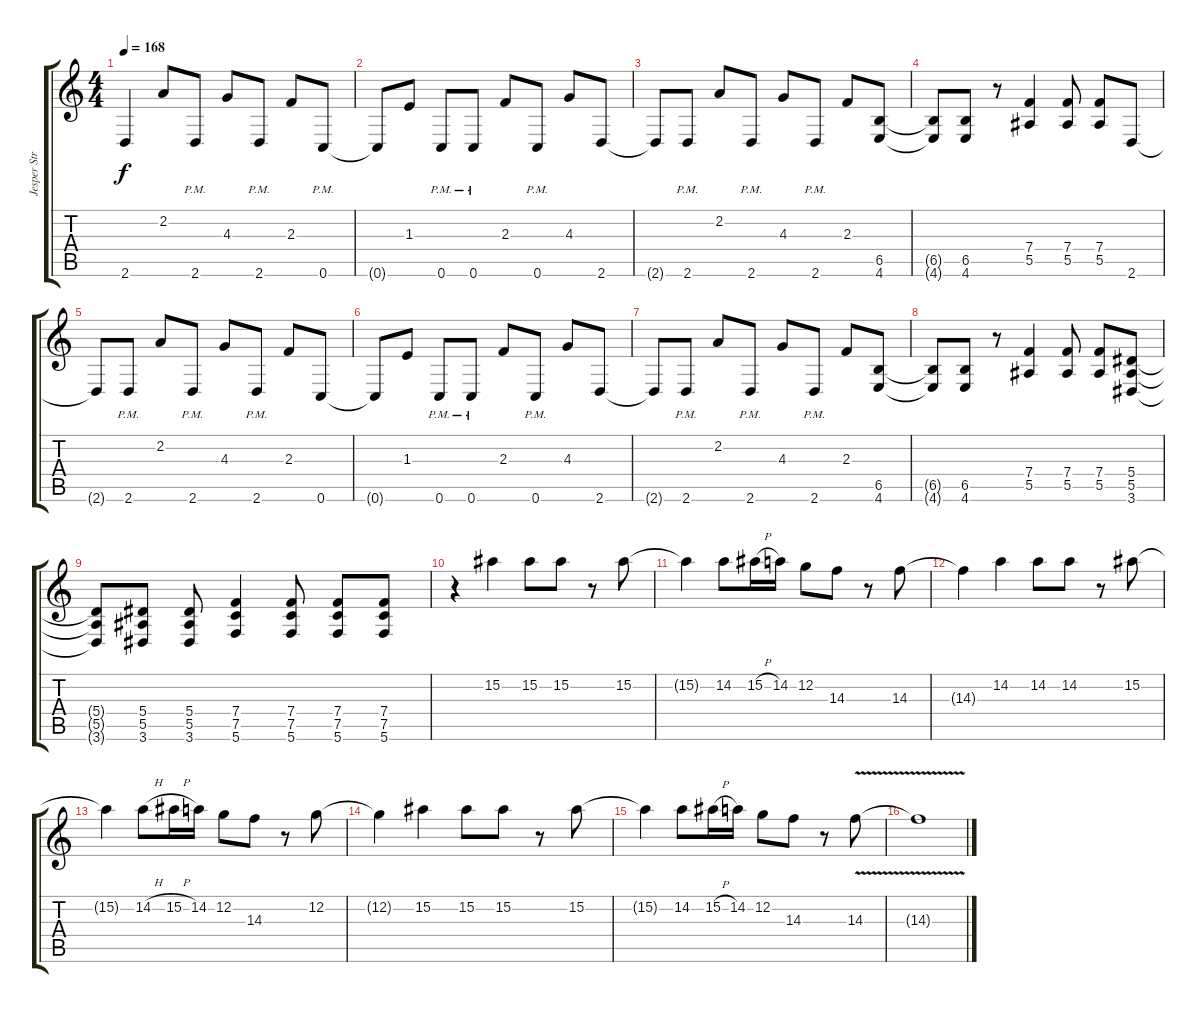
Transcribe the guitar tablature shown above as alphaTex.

\track ("Jesper Strömblad" "Jesper Str") {instrument distortionguitar}
\staff {score tabs}
\tuning (C4 G3 Eb3 Bb2 F2 C2) {hide}
\ts (4 4)
\tempo 168
\clef g2
\ks c
2.6.4{dy f} 2.2.8 2.6{pm}.8 4.3.8 2.6{pm}.8 2.3.8 0.6{pm}.8 |
0.6{t}.8 1.3.8 0.6{pm}.8 0.6{pm}.8 2.3.8 0.6{pm}.8 4.3.8 2.6.8 |
2.6{t}.8 2.6{pm}.8 2.2.8 2.6{pm}.8 4.3.8 2.6{pm}.8 2.3.8 (6.5 4.6).8 |
(6.5{t} 4.6{t}).8 (6.5 4.6).8 r.8 (7.4 5.5).4 (7.4 5.5).8 (7.4 5.5).8 2.6.8 |
2.6{t}.8 2.6{pm}.8 2.2.8 2.6{pm}.8 4.3.8 2.6{pm}.8 2.3.8 0.6.8 |
0.6{t}.8 1.3.8 0.6{pm}.8 0.6{pm}.8 2.3.8 0.6{pm}.8 4.3.8 2.6.8 |
2.6{t}.8 2.6{pm}.8 2.2.8 2.6{pm}.8 4.3.8 2.6{pm}.8 2.3.8 (6.5 4.6).8 |
(6.5{t} 4.6{t}).8 (6.5 4.6).8 r.8 (7.4 5.5).4 (7.4 5.5).8 (7.4 5.5).8 (5.4 5.5 3.6).8 |
(5.4{t} 5.5{t} 3.6{t}).8 (5.4 5.5 3.6).8 (5.4 5.5 3.6).8 (7.4 7.5 5.6).4 (7.4 7.5 5.6).8 (7.4 7.5 5.6).8 (7.4 7.5 5.6).8 |
r.4 15.2.4 15.2.8 15.2.8 r.8 15.2.8 |
15.2{t}.4 14.2.8 15.2{h}.16 14.2.16 12.2.8 14.3.8 r.8 14.3.8 |
14.3{t}.4 14.2.4 14.2.8 14.2.8 r.8 15.2.8 |
15.2{t}.4 14.2{h}.8 15.2{h}.16 14.2.16 12.2.8 14.3.8 r.8 12.2.8 |
12.2{t}.4 15.2.4 15.2.8 15.2.8 r.8 15.2.8 |
15.2{t}.4 14.2.8 15.2{h}.16 14.2.16 12.2.8 14.3.8 r.8 14.3{v}.8 |
14.3{t}.1
